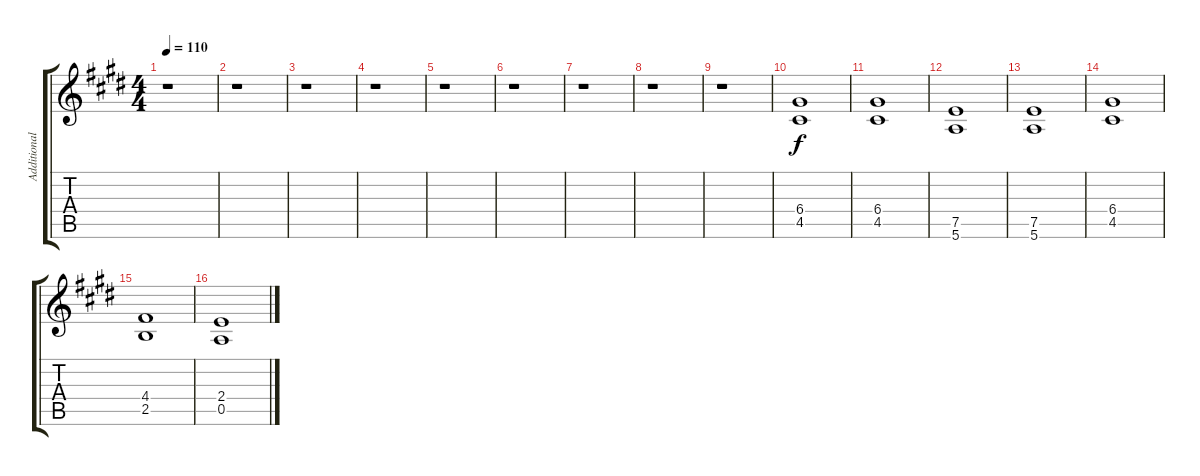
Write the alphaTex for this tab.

\track ("Additional Guitar" "Additional") {instrument overdrivenguitar}
\staff {score tabs}
\tuning (E4 B3 G3 D3 A2 E2) {hide}
\ts (4 4)
\tempo 110
\clef g2
\ks c#minor
r.1{dy f} |
r.1 |
r.1 |
r.1 |
r.1 |
r.1 |
r.1 |
r.1 |
r.1 |
(6.4 4.5).1 |
(6.4 4.5).1 |
(7.5 5.6).1 |
(7.5 5.6).1 |
(6.4 4.5).1 |
(4.4 2.5).1 |
(2.4 0.5).1
